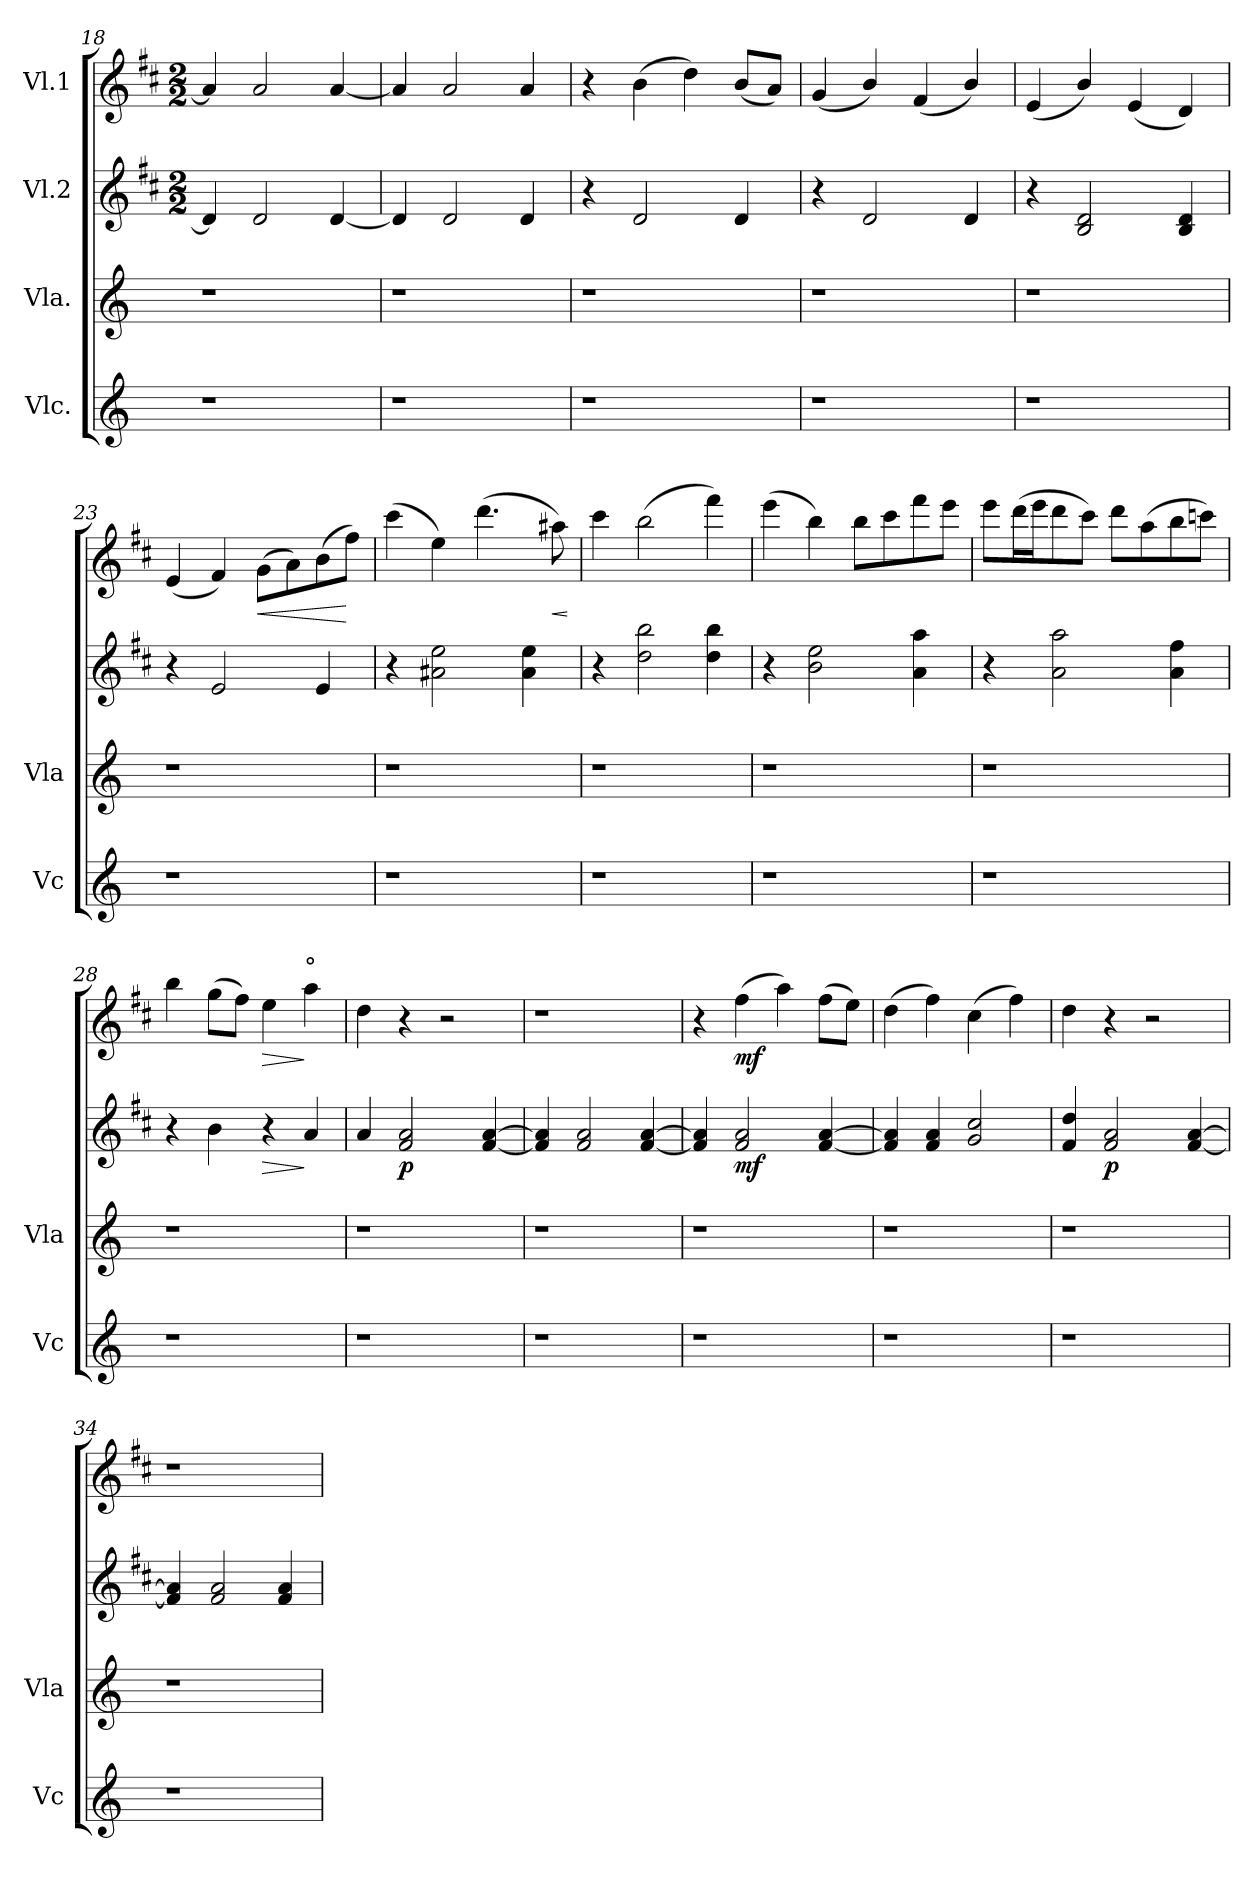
**kern	**kern	**kern	**dynam	**kern	**dynam
*part4	*part3	*part2	*part2	*part1	*part1
*staff4	*staff3	*staff2	*staff2	*staff1	*staff1
*I"Vlc.	*I"Vla.	*I"Vl.2	*	*I"Vl.1	*
*I'Vc	*I'Vla	*	*	*	*
*clefG2	*clefG2	*clefG2	*	*clefG2	*
*k[]	*k[]	*k[f#c#]	*	*k[f#c#]	*
*	*	*M2/2	*	*M2/2	*
=18	=18	=18	=18	=18	=18
1r	1r	4d/]	.	4a/]	.
.	.	2d/	.	2a/	.
.	.	[4d/	.	[4a/	.
=19	=19	=19	=19	=19	=19
1r	1r	4d/]	.	4a/]	.
.	.	2d/	.	2a/	.
.	.	4d/	.	4a/	.
=20	=20	=20	=20	=20	=20
1r	1r	4r	.	4r	.
.	.	2d/	.	(4b\	.
.	.	.	.	4dd\)	.
.	.	4d/	.	(8b/L	.
.	.	.	.	8a/J)	.
=21	=21	=21	=21	=21	=21
1r	1r	4r	.	(4g/	.
.	.	2d/	.	4b/)	.
.	.	.	.	(4f#/	.
.	.	4d/	.	4b/)	.
!!LO:LB:g=z
=22	=22	=22	=22	=22	=22
1r	1r	4r	.	(4e/	.
.	.	2B/ 2d/	.	4b/)	.
.	.	.	.	(4e/	.
.	.	4B/ 4d/	.	4d/)	.
=23	=23	=23	=23	=23	=23
1r	1r	4r	.	(4e/	.
.	.	2e/	.	4f#/)	.
!	!	!	!	!	!LO:HP:b
.	.	.	.	(8g\L	<
.	.	.	.	8a\)	.
.	.	4e/	.	(8b\	.
.	.	.	.	8ff#\J)	[
=24	=24	=24	=24	=24	=24
1r	1r	4r	.	(4ccc#\	.
.	.	2a#X\ 2ee\	.	4ee\)	.
.	.	.	.	(4.ddd\	.
.	.	4a#\ 4ee\	.	.	.
!	!	!	!	!	!LO:HP:b
.	.	.	.	8aa#X\)	<
.	.	.	.	.	[
=25	=25	=25	=25	=25	=25
1r	1r	4r	.	4ccc#\	.
.	.	2dd\ 2bb\	.	(2bb\	.
.	.	4dd\ 4bb\	.	4fff#\)	.
=26	=26	=26	=26	=26	=26
1r	1r	4r	.	(4eee\	.
.	.	2b\ 2ee\	.	4bb\)	.
.	.	.	.	8bb\L	.
.	.	.	.	8ccc#\	.
.	.	4a\ 4aa\	.	8fff#\	.
.	.	.	.	8eee\J	.
!!LO:LB:g=z
=27	=27	=27	=27	=27	=27
1r	1r	4r	.	8eee\L	.
.	.	.	.	(16ddd\L	.
.	.	.	.	16eee\J	.
.	.	2a\ 2aa\	.	8ddd\	.
.	.	.	.	8ccc#\J)	.
.	.	.	.	8ddd\L	.
.	.	.	.	(8aa\	.
.	.	4a\ 4ff#\	.	8bb\	.
.	.	.	.	8cccn\J)	.
=28	=28	=28	=28	=28	=28
1r	1r	4r	.	4bb\	.
.	.	4b\	.	(8gg\L	.
.	.	.	.	8ff#\J)	.
!	!	!	!LO:HP:b	!	!LO:HP:b
.	.	4r	>	4ee\	>
!	!	!	!	!LO:TX:a:t=°	!
.	.	4a/	]	4aa\	]
=29	=29	=29	=29	=29	=29
1r	1r	4a/	.	4dd\	.
!	!	!	!LO:DY:b	!	!
.	.	2f#/ 2a/	p	4r	.
.	.	.	.	2r	.
.	.	[4f#/ [4a/	.	.	.
=30	=30	=30	=30	=30	=30
1r	1r	4f#/] 4a/]	.	1r	.
.	.	2f#/ 2a/	.	.	.
.	.	[4f#/ [4a/	.	.	.
=31	=31	=31	=31	=31	=31
1r	1r	4f#/] 4a/]	.	4r	.
!	!	!	!LO:DY:b	!	!LO:DY:b
.	.	2f#/ 2a/	mf	(4ff#\	mf
.	.	.	.	4aa\)	.
.	.	[4f#/ [4a/	.	(8ff#\L	.
.	.	.	.	8ee\J)	.
!!LO:PB:g=z
=32	=32	=32	=32	=32	=32
1r	1r	4f#/] 4a/]	.	(4dd\	.
.	.	4f#/ 4a/	.	4ff#\)	.
.	.	2g/ 2cc#/	.	(4cc#\	.
.	.	.	.	4ff#\)	.
=33	=33	=33	=33	=33	=33
1r	1r	4f#/ 4dd/	.	4dd\	.
!	!	!	!LO:DY:b	!	!
.	.	2f#/ 2a/	p	4r	.
.	.	.	.	2r	.
.	.	[4f#/ [4a/	.	.	.
=34	=34	=34	=34	=34	=34
1r	1r	4f#/] 4a/]	.	1r	.
.	.	2f#/ 2a/	.	.	.
.	.	[4f#/ [4a/	.	.	.
=	=	=	=	=	=
*-	*-	*-	*-	*-	*-
